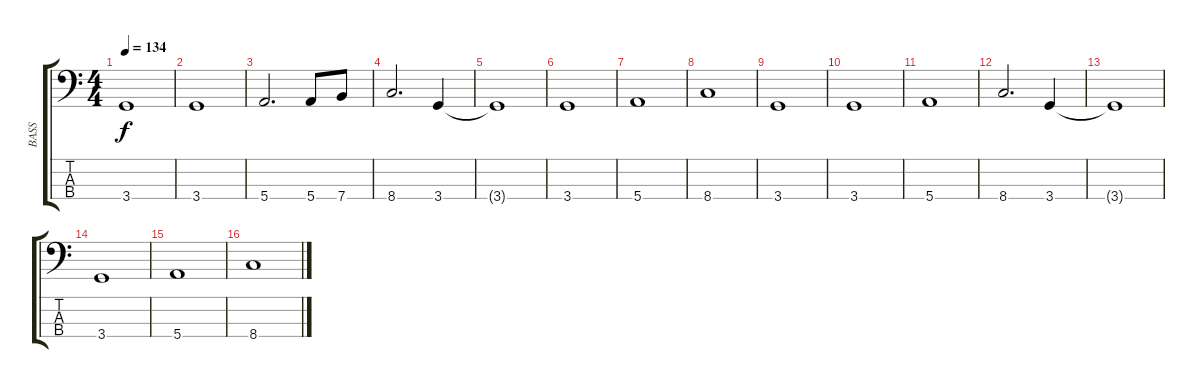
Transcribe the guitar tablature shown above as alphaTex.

\track ("BASS" "BASS") {instrument electricbasspick}
\staff {score tabs}
\tuning (G2 D2 A1 E1) {hide}
\ts (4 4)
\tempo 134
\clef f4
\ks c
3.4.1{dy f} |
3.4.1 |
5.4.2{d} 5.4.8 7.4.8 |
8.4.2{d} 3.4.4 |
3.4{t}.1 |
3.4.1 |
5.4.1 |
8.4.1 |
3.4.1 |
3.4.1 |
5.4.1 |
8.4.2{d} 3.4.4 |
3.4{t}.1 |
3.4.1 |
5.4.1 |
8.4.1
